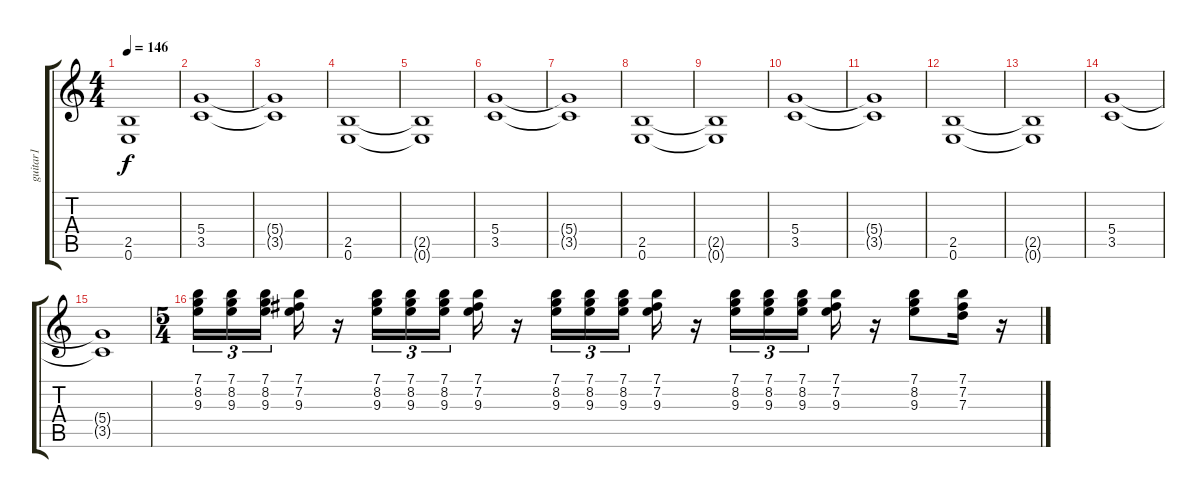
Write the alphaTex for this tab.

\track ("guitar1" "guitar1") {instrument overdrivenguitar}
\staff {score tabs}
\tuning (E4 B3 G3 D3 A2 E2) {hide}
\ts (4 4)
\tempo 146
\clef g2
\ks c
(2.5{t} 0.6{t}).1{dy f} |
(5.4 3.5).1 |
(5.4{t} 3.5{t}).1 |
(2.5 0.6).1 |
(2.5{t} 0.6{t}).1 |
(5.4 3.5).1 |
(5.4{t} 3.5{t}).1 |
(2.5 0.6).1 |
(2.5{t} 0.6{t}).1 |
(5.4 3.5).1 |
(5.4{t} 3.5{t}).1 |
(2.5 0.6).1 |
(2.5{t} 0.6{t}).1 |
(5.4 3.5).1 |
(5.4{t} 3.5{t}).1 |
\ts (5 4)
(7.1 8.2 9.3).16{tu (3 2)} (7.1 8.2 9.3).16{tu (3 2)} (7.1 8.2 9.3).16{tu (3 2)} (7.1 7.2 9.3).16 r.16 (7.1 8.2 9.3).16{tu (3 2)} (7.1 8.2 9.3).16{tu (3 2)} (7.1 8.2 9.3).16{tu (3 2)} (7.1 7.2 9.3).16 r.16 (7.1 8.2 9.3).16{tu (3 2)} (7.1 8.2 9.3).16{tu (3 2)} (7.1 8.2 9.3).16{tu (3 2)} (7.1 7.2 9.3).16 r.16 (7.1 8.2 9.3).16{tu (3 2)} (7.1 8.2 9.3).16{tu (3 2)} (7.1 8.2 9.3).16{tu (3 2)} (7.1 7.2 9.3).16 r.16 (7.1 8.2 9.3).8 (7.1 7.2 7.3).16 r.16
